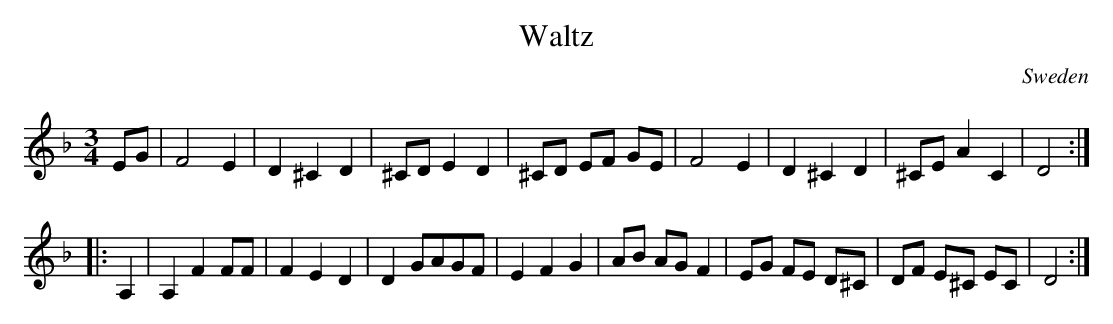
X:1
T:Waltz
O:Sweden
M:3/4
K:Dmin
EG|\
F4 E2| D2 ^C2 D2| ^CD E2 D2| ^CD EF GE|\
F4 E2| D2 ^C2 D2| ^CE A2 C2| D4 ::
A,2|\
A,2 F2 FF| F2 E2 D2| D2 GAGF| E2 F2 G2| \
AB AG F2| EG FE D^C| DF E^C EC| D4 :|
